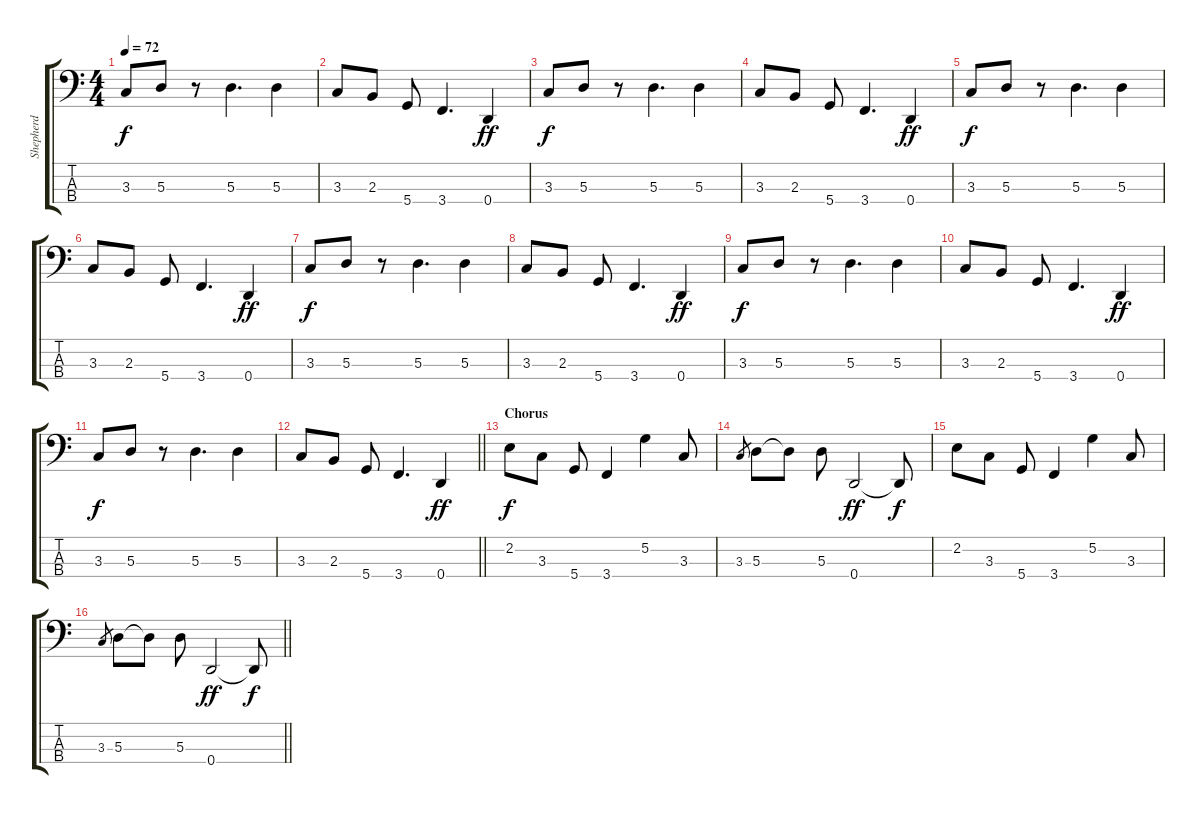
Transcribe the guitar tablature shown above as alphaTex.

\track ("Shepherd" "Shepherd") {instrument electricbassfinger}
\staff {score tabs}
\tuning (G2 D2 A1 D1) {hide}
\ts (4 4)
\tempo 72
\clef f4
\ks c
3.3.8{dy f} 5.3.8 r.8 5.3.4{d} 5.3.4 |
3.3.8 2.3.8 5.4.8 3.4.4{d} 0.4.4{dy ff} |
3.3.8{dy f} 5.3.8 r.8 5.3.4{d} 5.3.4 |
3.3.8 2.3.8 5.4.8 3.4.4{d} 0.4.4{dy ff} |
3.3.8{dy f} 5.3.8 r.8 5.3.4{d} 5.3.4 |
3.3.8 2.3.8 5.4.8 3.4.4{d} 0.4.4{dy ff} |
3.3.8{dy f} 5.3.8 r.8 5.3.4{d} 5.3.4 |
3.3.8 2.3.8 5.4.8 3.4.4{d} 0.4.4{dy ff} |
3.3.8{dy f} 5.3.8 r.8 5.3.4{d} 5.3.4 |
3.3.8 2.3.8 5.4.8 3.4.4{d} 0.4.4{dy ff} |
3.3.8{dy f} 5.3.8 r.8 5.3.4{d} 5.3.4 |
\barLineRight lightlight
3.3.8 2.3.8 5.4.8 3.4.4{d} 0.4.4{dy ff} |
\section ("" "Chorus")
2.2.8{dy f} 3.3.8 5.4.8 3.4.4 5.2.4 3.3.8 |
3.3.8{gr} 5.3.8 5.3{t}.8 5.3.8 0.4.2{dy ff} 0.4{t}.8{dy f} |
2.2.8 3.3.8 5.4.8 3.4.4 5.2.4 3.3.8 |
\barLineRight lightlight
3.3.8{gr} 5.3.8 5.3{t}.8 5.3.8 0.4.2{dy ff} 0.4{t}.8{dy f}
